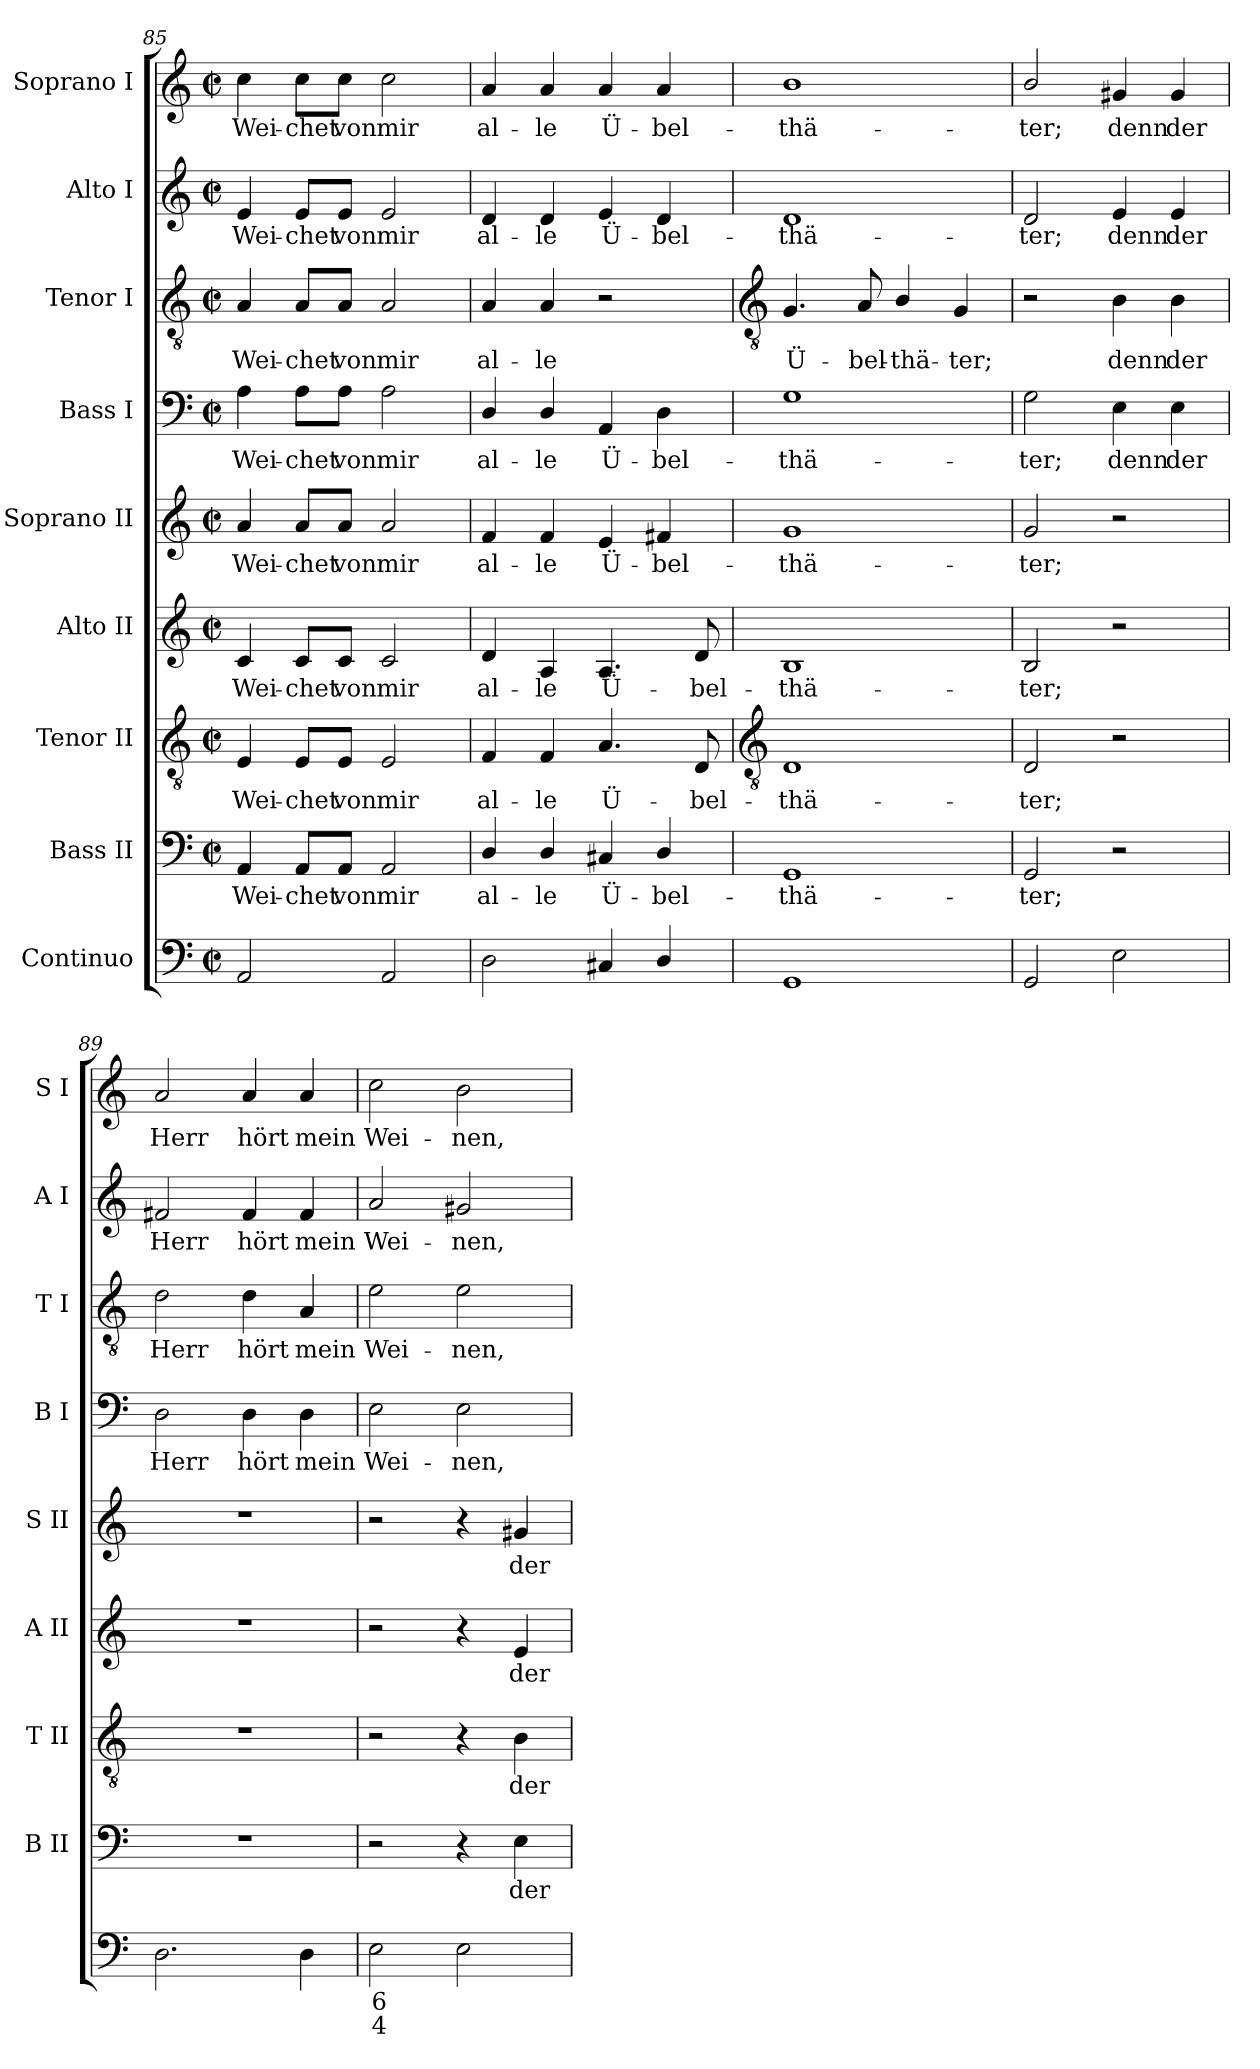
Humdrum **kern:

**kern	**text	**text	**kern	**text	**kern	**text	**kern	**text	**kern	**text	**kern	**text	**kern	**text	**kern	**text	**kern	**text
*part9	*part9	*part9	*part8	*part8	*part7	*part7	*part6	*part6	*part5	*part5	*part4	*part4	*part3	*part3	*part2	*part2	*part1	*part1
*staff9	*staff9	*staff9	*staff8	*staff8	*staff7	*staff7	*staff6	*staff6	*staff5	*staff5	*staff4	*staff4	*staff3	*staff3	*staff2	*staff2	*staff1	*staff1
*I"Continuo	*	*	*I"Bass II	*	*I"Tenor II	*	*I"Alto II	*	*I"Soprano II	*	*I"Bass I	*	*I"Tenor I	*	*I"Alto I	*	*I"Soprano I	*
*	*	*	*I'B II	*	*I'T II	*	*I'A II	*	*I'S II	*	*I'B I	*	*I'T I	*	*I'A I	*	*I'S I	*
*clefF4	*	*	*clefF4	*	*clefGv2	*	*clefG2	*	*clefG2	*	*clefF4	*	*clefGv2	*	*clefG2	*	*clefG2	*
*k[]	*	*	*k[]	*	*k[]	*	*k[]	*	*k[]	*	*k[]	*	*k[]	*	*k[]	*	*k[]	*
*C:	*	*	*C:	*	*C:	*	*C:	*	*C:	*	*C:	*	*C:	*	*C:	*	*C:	*
*M2/2	*	*	*M2/2	*	*M2/2	*	*M2/2	*	*M2/2	*	*M2/2	*	*M2/2	*	*M2/2	*	*M2/2	*
*met(c|)	*	*	*met(c|)	*	*met(c|)	*	*met(c|)	*	*met(c|)	*	*met(c|)	*	*met(c|)	*	*met(c|)	*	*met(c|)	*
=85	=85	=85	=85	=85	=85	=85	=85	=85	=85	=85	=85	=85	=85	=85	=85	=85	=85	=85
!	!	!	!	!LO:LY:b	!	!LO:LY:b	!	!LO:LY:b	!	!LO:LY:b	!	!LO:LY:b	!	!LO:LY:b	!	!LO:LY:b	!	!LO:LY:b
2AA	.	.	4AA	Wei-	4E	Wei-	4c	Wei-	4a	Wei-	4A	Wei-	4A	Wei-	4e	Wei-	4cc	Wei-
!	!	!	!	!LO:LY:b	!	!LO:LY:b	!	!LO:LY:b	!	!LO:LY:b	!	!LO:LY:b	!	!LO:LY:b	!	!LO:LY:b	!	!LO:LY:b
.	.	.	8AA/L	-chet	8E/L	-chet	8c/L	-chet	8a/L	-chet	8A\L	-chet	8A/L	-chet	8e/L	-chet	8cc\L	-chet
!	!	!	!	!LO:LY:b	!	!LO:LY:b	!	!LO:LY:b	!	!LO:LY:b	!	!LO:LY:b	!	!LO:LY:b	!	!LO:LY:b	!	!LO:LY:b
.	.	.	8AA/J	von	8E/J	von	8c/J	von	8a/J	von	8A\J	von	8A/J	von	8e/J	von	8cc\J	von
!	!	!	!	!LO:LY:b	!	!LO:LY:b	!	!LO:LY:b	!	!LO:LY:b	!	!LO:LY:b	!	!LO:LY:b	!	!LO:LY:b	!	!LO:LY:b
2AA	.	.	2AA	mir	2E	mir	2c	mir	2a	mir	2A	mir	2A	mir	2e	mir	2cc	mir
=86	=86	=86	=86	=86	=86	=86	=86	=86	=86	=86	=86	=86	=86	=86	=86	=86	=86	=86
!	!	!	!	!LO:LY:b	!	!LO:LY:b	!	!LO:LY:b	!	!LO:LY:b	!	!LO:LY:b	!	!LO:LY:b	!	!LO:LY:b	!	!LO:LY:b
2D	.	.	4D/	al-	4F	al-	4d	al-	4f	al-	4D/	al-	4A	al-	4d	al-	4a	al-
!	!	!	!	!LO:LY:b	!	!LO:LY:b	!	!LO:LY:b	!	!LO:LY:b	!	!LO:LY:b	!	!LO:LY:b	!	!LO:LY:b	!	!LO:LY:b
.	.	.	4D/	-le	4F	-le	4A	-le	4f	-le	4D/	-le	4A	-le	4d	-le	4a	-le
!	!	!	!	!LO:LY:b	!	!LO:LY:b	!	!LO:LY:b	!	!LO:LY:b	!	!LO:LY:b	!	!	!	!LO:LY:b	!	!LO:LY:b
4C#X	.	.	4C#X	Ü-	4.A	Ü-	4.A	Ü-	4e	Ü-	4AA	Ü-	2r	.	4e	Ü-	4a	Ü-
!	!	!	!	!LO:LY:b	!	!	!	!	!	!LO:LY:b	!	!LO:LY:b	!	!	!	!LO:LY:b	!	!LO:LY:b
4D/	.	.	4D/	-bel-	.	.	.	.	4f#X	-bel-	4D	-bel-	.	.	4d	-bel-	4a	-bel-
!	!	!	!	!	!	!LO:LY:b	!	!LO:LY:b	!	!	!	!	!	!	!	!	!	!
.	.	.	.	.	8D	-bel-	8d	-bel-	.	.	.	.	.	.	.	.	.	.
!!LO:LB:g=z
=87	=87	=87	=87	=87	=87	=87	=87	=87	=87	=87	=87	=87	=87	=87	=87	=87	=87	=87
*	*	*	*	*	*clefGv2	*	*	*	*	*	*	*	*clefGv2	*	*	*	*	*
!	!	!	!	!LO:LY:b	!	!LO:LY:b	!	!LO:LY:b	!	!LO:LY:b	!	!LO:LY:b	!	!LO:LY:b	!	!LO:LY:b	!	!LO:LY:b
1GG	.	.	1GG	-thä-	1D	-thä-	1B	-thä-	1g	-thä-	1G	-thä-	4.G	Ü-	1d	-thä-	1b	-thä-
!	!	!	!	!	!	!	!	!	!	!	!	!	!	!LO:LY:b	!	!	!	!
.	.	.	.	.	.	.	.	.	.	.	.	.	8A	-bel-	.	.	.	.
!	!	!	!	!	!	!	!	!	!	!	!	!	!	!LO:LY:b	!	!	!	!
.	.	.	.	.	.	.	.	.	.	.	.	.	4B/	-thä-	.	.	.	.
!	!	!	!	!	!	!	!	!	!	!	!	!	!	!LO:LY:b	!	!	!	!
.	.	.	.	.	.	.	.	.	.	.	.	.	4G	-ter;	.	.	.	.
=88	=88	=88	=88	=88	=88	=88	=88	=88	=88	=88	=88	=88	=88	=88	=88	=88	=88	=88
!	!	!	!	!LO:LY:b	!	!LO:LY:b	!	!LO:LY:b	!	!LO:LY:b	!	!LO:LY:b	!	!	!	!LO:LY:b	!	!LO:LY:b
2GG	.	.	2GG	-ter;	2D	-ter;	2B	-ter;	2g	-ter;	2G	-ter;	2r	.	2d	-ter;	2b/	-ter;
!	!	!	!	!	!	!	!	!	!	!	!	!LO:LY:b	!	!LO:LY:b	!	!LO:LY:b	!	!LO:LY:b
2E	.	.	2r	.	2r	.	2r	.	2r	.	4E	denn	4B	denn	4e	denn	4g#X	denn
!	!	!	!	!	!	!	!	!	!	!	!	!LO:LY:b	!	!LO:LY:b	!	!LO:LY:b	!	!LO:LY:b
.	.	.	.	.	.	.	.	.	.	.	4E	der	4B	der	4e	der	4g#	der
=89	=89	=89	=89	=89	=89	=89	=89	=89	=89	=89	=89	=89	=89	=89	=89	=89	=89	=89
!	!	!	!	!	!	!	!	!	!	!	!	!LO:LY:b	!	!LO:LY:b	!	!LO:LY:b	!	!LO:LY:b
2.D	.	.	1r	.	1r	.	1r	.	1r	.	2D	Herr	2d	Herr	2f#X	Herr	2a	Herr
!	!	!	!	!	!	!	!	!	!	!	!	!LO:LY:b	!	!LO:LY:b	!	!LO:LY:b	!	!LO:LY:b
.	.	.	.	.	.	.	.	.	.	.	4D	hört	4d	hört	4f#	hört	4a	hört
!	!	!	!	!	!	!	!	!	!	!	!	!LO:LY:b	!	!LO:LY:b	!	!LO:LY:b	!	!LO:LY:b
4D	.	.	.	.	.	.	.	.	.	.	4D	mein	4A	mein	4f#	mein	4a	mein
=90	=90	=90	=90	=90	=90	=90	=90	=90	=90	=90	=90	=90	=90	=90	=90	=90	=90	=90
!	!LO:LY:b	!LO:LY:b	!	!	!	!	!	!	!	!	!	!LO:LY:b	!	!LO:LY:b	!	!LO:LY:b	!	!LO:LY:b
2E	6	4	2r	.	2r	.	2r	.	2r	.	2E	Wei-	2e	Wei-	2a	Wei-	2cc	Wei-
!	!	!	!	!	!	!	!	!	!	!	!	!LO:LY:b	!	!LO:LY:b	!	!LO:LY:b	!	!LO:LY:b
2E	.	.	4r	.	4r	.	4r	.	4r	.	2E	-nen,	2e	-nen,	2g#X	-nen,	2b	-nen,
!	!	!	!	!LO:LY:b	!	!LO:LY:b	!	!LO:LY:b	!	!LO:LY:b	!	!	!	!	!	!	!	!
.	.	.	4E	der	4B	der	4e	der	4g#X	der	.	.	.	.	.	.	.	.
=	=	=	=	=	=	=	=	=	=	=	=	=	=	=	=	=	=	=
*-	*-	*-	*-	*-	*-	*-	*-	*-	*-	*-	*-	*-	*-	*-	*-	*-	*-	*-
